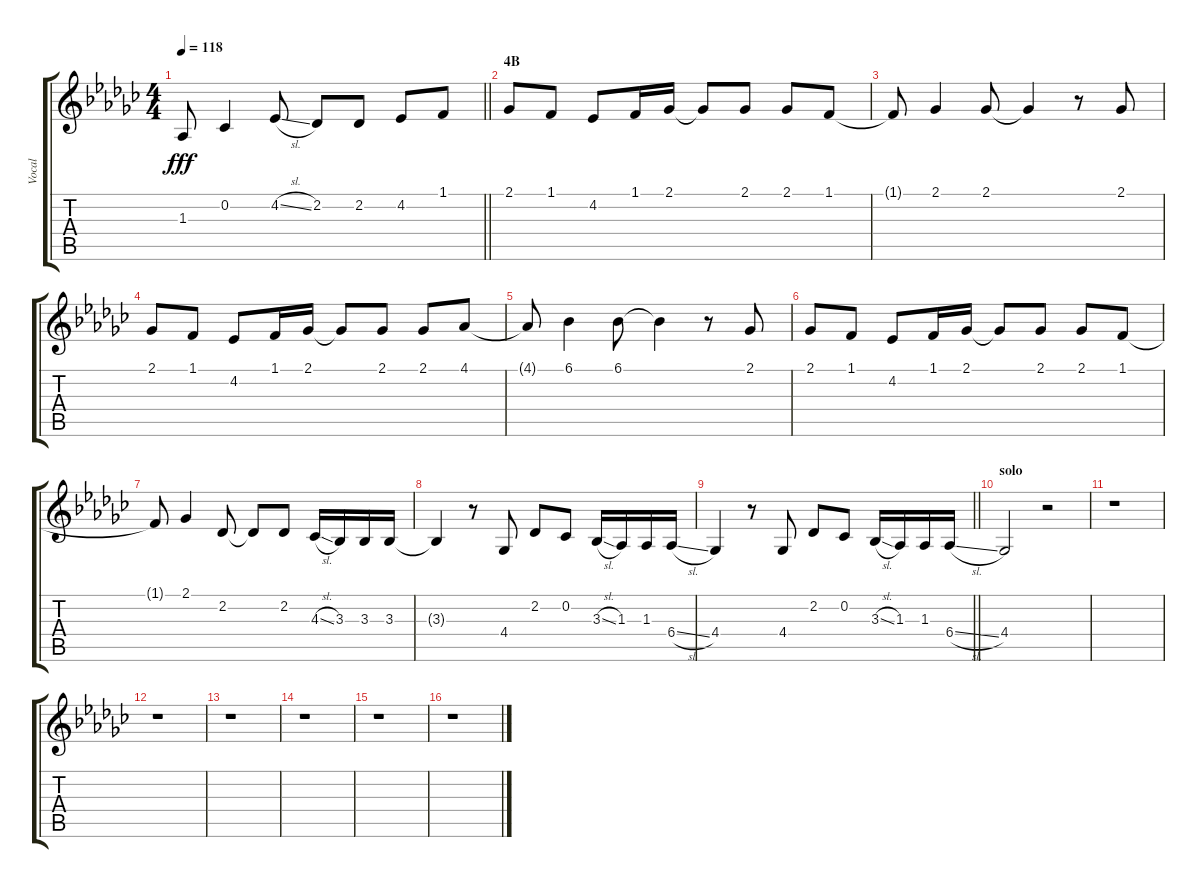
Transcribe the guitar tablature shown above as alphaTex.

\track ("Vocal" "Vocal") {instrument voiceoohs}
\staff {score tabs}
\tuning (E4 B3 G3 D3 A2 E2) {hide}
\ts (4 4)
\tempo 118
\clef g2
\barLineRight lightlight
\ks gb
1.3{t}.8{dy fff} 0.2.4 4.2{sl}.8 2.2.8 2.2.8 4.2.8 1.1.8 |
\section ("" "4B")
2.1.8 1.1.8 4.2.8 1.1.16 2.1.16 2.1{t}.8 2.1.8 2.1.8 1.1.8 |
1.1{t}.8 2.1.4 2.1.8 2.1{t}.4 r.8 2.1.8 |
2.1.8 1.1.8 4.2.8 1.1.16 2.1.16 2.1{t}.8 2.1.8 2.1.8 4.1.8 |
4.1{t}.8 6.1.4 6.1.8 6.1{t}.4 r.8 2.1.8 |
2.1.8 1.1.8 4.2.8 1.1.16 2.1.16 2.1{t}.8 2.1.8 2.1.8 1.1.8 |
1.1{t}.8 2.1.4 2.2.8 2.2{t}.8 2.2.8 4.3{sl}.16 3.3.16 3.3.16 3.3.16 |
3.3{t}.4 r.8 4.4.8 2.2.8 0.2.8 3.3{sl}.16 1.3.16 1.3.16 6.4{sl}.16 |
\barLineRight lightlight
4.4.4 r.8 4.4.8 2.2.8 0.2.8 3.3{sl}.16 1.3.16 1.3.16 6.4{sl}.16 |
\section ("" "solo")
4.4.2 r.2 |
r.1 |
r.1 |
r.1 |
r.1 |
r.1 |
r.1
